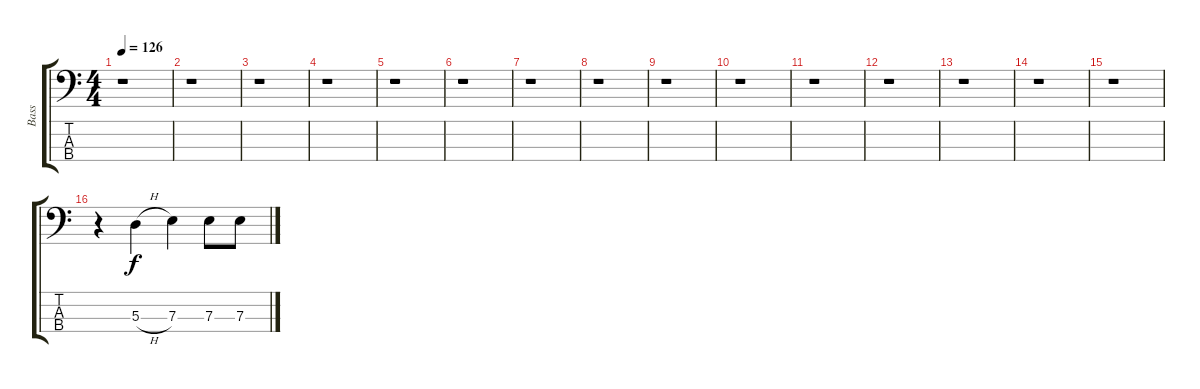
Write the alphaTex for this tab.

\track ("Bass" "Bass") {instrument electricbassfinger}
\staff {score tabs}
\tuning (G2 D2 A1 E1) {hide}
\ts (4 4)
\tempo 126
\clef f4
\ks c
r.1{dy f} |
r.1 |
r.1 |
r.1 |
r.1 |
r.1 |
r.1 |
r.1 |
r.1 |
r.1 |
r.1 |
r.1 |
r.1 |
r.1 |
r.1 |
r.4 5.3{h}.4 7.3.4 7.3.8 7.3.8
